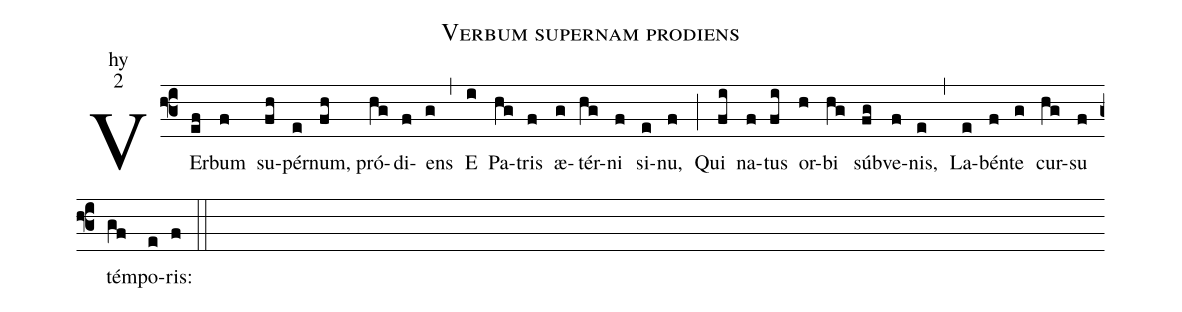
name:Verbum supernam prodiens;
office-part:hy;
mode:2;
%%
(f3) VEr(ef)bum(f) su(fh)pér(e)num(fh), pró(hg)di(f)ens(g) (,) E(i) Pa(hg)tris(f) æ(g)tér(hg)ni(f) si(e)nu,(f) (;)
Qui(fi) na(f)tus(fi) or(h)bi(hg) súb(fg)ve(f)nis,(e) (,) La(e)bén(f)te(g) cur(hg)su(f) tém(gf)po(e)ris:(f) (::)
